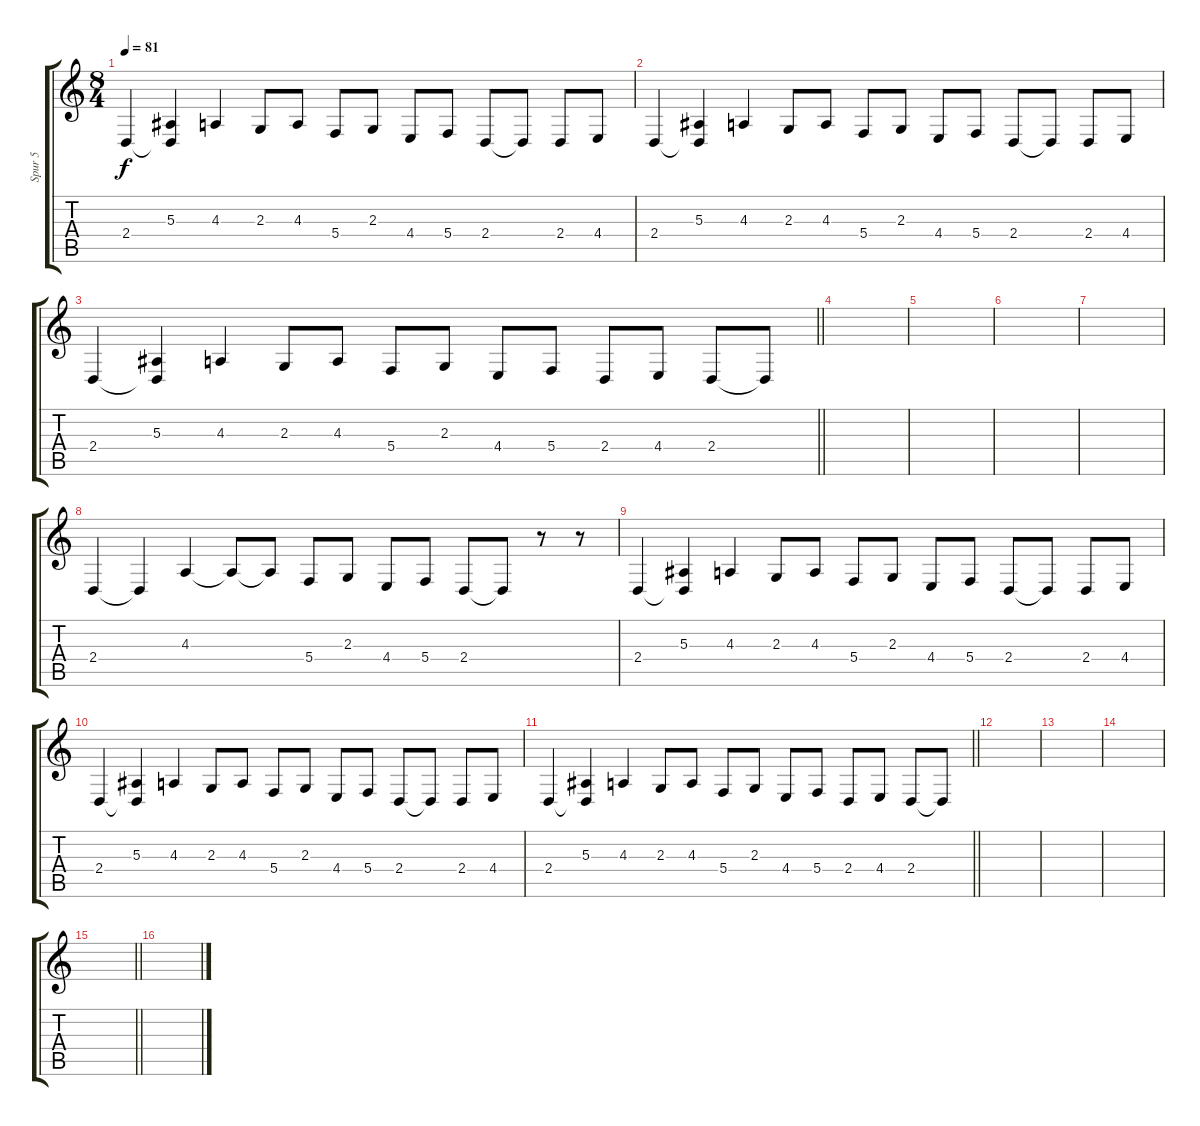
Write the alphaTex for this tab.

\track ("Spur 5" "Spur 5") {instrument drawbarorgan}
\staff {score tabs}
\tuning (D4 A3 F3 C3 G2 D2) {hide}
\ts (8 4)
\tempo 81
\clef g2
\ks c
2.4.4{dy f} (5.3 2.4{t}).4 4.3.4 2.3.8 4.3.8 5.4.8 2.3.8 4.4.8 5.4.8 2.4.8 2.4{t}.8 2.4.8 4.4.8 |
2.4.4 (5.3 2.4{t}).4 4.3.4 2.3.8 4.3.8 5.4.8 2.3.8 4.4.8 5.4.8 2.4.8 2.4{t}.8 2.4.8 4.4.8 |
\barLineRight lightlight
2.4.4 (5.3 2.4{t}).4 4.3.4 2.3.8 4.3.8 5.4.8 2.3.8 4.4.8 5.4.8 2.4.8 4.4.8 2.4.8 2.4{t}.8 |
\section ("" "")
|
|
|
|
2.4.4 2.4{t}.4 4.3.4 4.3{t}.8 4.3{t}.8 5.4.8 2.3.8 4.4.8 5.4.8 2.4.8 2.4{t}.8 r.8 r.8 |
2.4.4 (5.3 2.4{t}).4 4.3.4 2.3.8 4.3.8 5.4.8 2.3.8 4.4.8 5.4.8 2.4.8 2.4{t}.8 2.4.8 4.4.8 |
2.4.4 (5.3 2.4{t}).4 4.3.4 2.3.8 4.3.8 5.4.8 2.3.8 4.4.8 5.4.8 2.4.8 2.4{t}.8 2.4.8 4.4.8 |
\barLineRight lightlight
2.4.4 (5.3 2.4{t}).4 4.3.4 2.3.8 4.3.8 5.4.8 2.3.8 4.4.8 5.4.8 2.4.8 4.4.8 2.4.8 2.4{t}.8 |
|
|
|
\barLineRight lightlight
|
\section ("" "")
